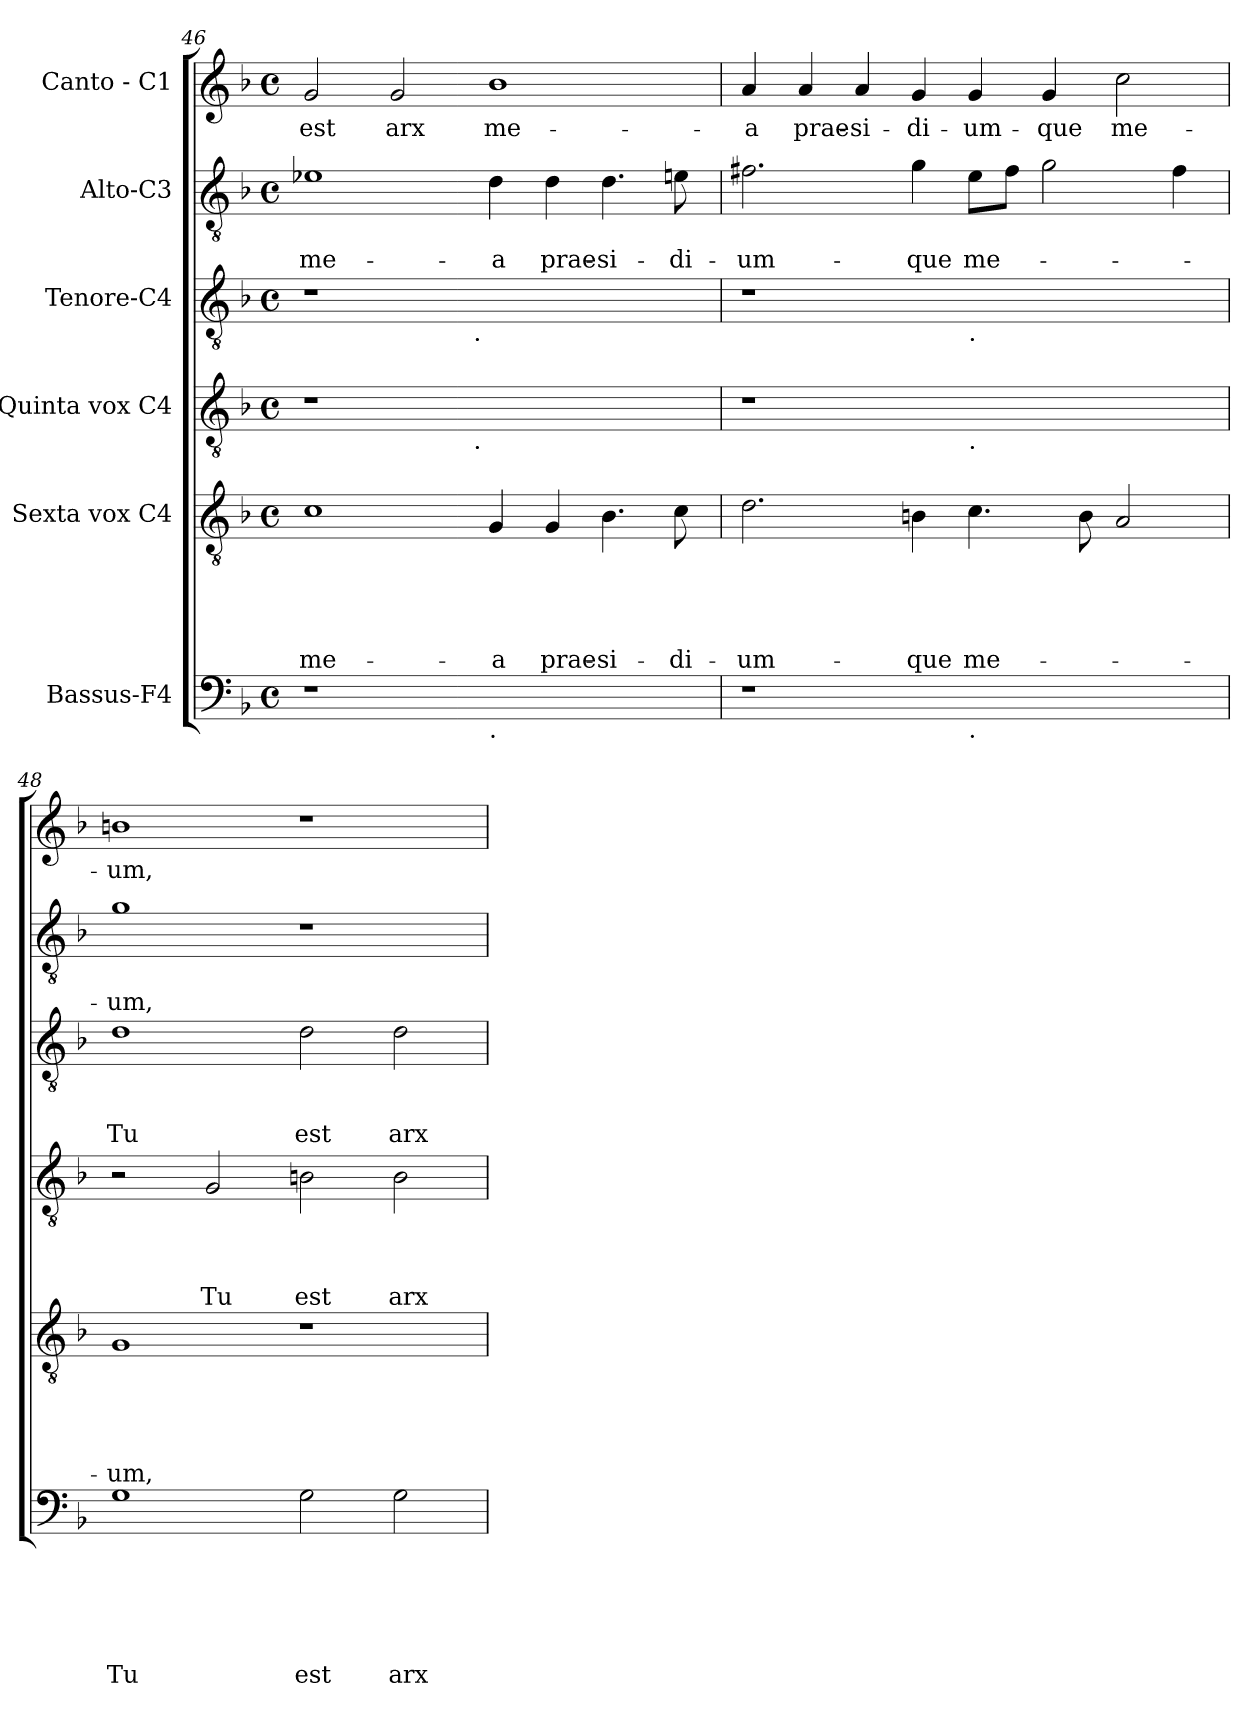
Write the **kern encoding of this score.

**kern	**text	**text	**text	**text	**text	**text	**kern	**text	**text	**text	**text	**text	**kern	**text	**text	**text	**text	**kern	**text	**text	**text	**kern	**text	**text	**kern	**text
*part6	*part6	*part6	*part6	*part6	*part6	*part6	*part5	*part5	*part5	*part5	*part5	*part5	*part4	*part4	*part4	*part4	*part4	*part3	*part3	*part3	*part3	*part2	*part2	*part2	*part1	*part1
*staff6	*staff6	*staff6	*staff6	*staff6	*staff6	*staff6	*staff5	*staff5	*staff5	*staff5	*staff5	*staff5	*staff4	*staff4	*staff4	*staff4	*staff4	*staff3	*staff3	*staff3	*staff3	*staff2	*staff2	*staff2	*staff1	*staff1
*I"Bassus-F4	*	*	*	*	*	*	*I"Sexta vox C4	*	*	*	*	*	*I"Quinta vox C4	*	*	*	*	*I"Tenore-C4	*	*	*	*I"Alto-C3	*	*	*I"Canto - C1	*
*clefF4	*	*	*	*	*	*	*clefGv2	*	*	*	*	*	*clefGv2	*	*	*	*	*clefGv2	*	*	*	*clefGv2	*	*	*clefG2	*
*k[b-]	*	*	*	*	*	*	*k[b-]	*	*	*	*	*	*k[b-]	*	*	*	*	*k[b-]	*	*	*	*k[b-]	*	*	*k[b-]	*
*F:	*	*	*	*	*	*	*F:	*	*	*	*	*	*F:	*	*	*	*	*F:	*	*	*	*F:	*	*	*F:	*
*M4/4	*	*	*	*	*	*	*M4/4	*	*	*	*	*	*M4/4	*	*	*	*	*M4/4	*	*	*	*M4/4	*	*	*M4/4	*
*met(c)	*	*	*	*	*	*	*met(c)	*	*	*	*	*	*met(c)	*	*	*	*	*met(c)	*	*	*	*met(c)	*	*	*met(c)	*
=46	=46	=46	=46	=46	=46	=46	=46	=46	=46	=46	=46	=46	=46	=46	=46	=46	=46	=46	=46	=46	=46	=46	=46	=46	=46	=46
!	!	!	!	!	!	!	!	!	!	!	!	!LO:LY:b	!	!	!	!	!	!	!	!	!	!	!	!LO:LY:b	!	!LO:LY:b
*	*	*	*	*	*	*	*	*	*	*	*	*	*^	*	*	*	*	*^	*	*	*	*	*	*	*	*
1r	.	.	.	.	.	.	1c	.	.	.	.	me-	1r	2ryy	.	.	.	.	1r	2ryy	.	.	.	1e-X	.	me-	2g/	est
!	!	!	!	!	!	!	!	!	!	!	!	!	!	!	!	!	!	!	!	!	!	!	!	!	!	!	!	!LO:LY:b
.	.	.	.	.	.	.	.	.	.	.	.	.	.	4...ryy	.	.	.	.	.	4...ryy	.	.	.	.	.	.	2g/	arx
!	!	!	!	!	!	!	!	!	!	!	!	!	!	!	!	!	!	!	!	!LO:TX:b:t=.	!	!	!	!	!	!	!	!
!	!	!	!	!	!	!	!	!	!	!	!	!	!	!LO:TX:b:t=.	!	!	!	!	!	!	!	!	!	!	!	!	!	!
.	.	.	.	.	.	.	.	.	.	.	.	.	.	1ryy	.	.	.	.	.	1ryy	.	.	.	.	.	.	.	.
!LO:TX:b:t=.	!	!	!	!	!	!	!	!	!	!	!	!	!	!	!	!	!	!	!	!	!	!	!	!	!	!	!	!
!	!	!	!	!	!	!	!	!	!	!	!	!LO:LY:b	!	!	!	!	!	!	!	!	!	!	!	!	!	!LO:LY:b	!	!LO:LY:b
1ryy	.	.	.	.	.	.	4G/	.	.	.	.	-a	1ryy	.	.	.	.	.	1ryy	.	.	.	.	4d\	.	-a	1b-	me-
!	!	!	!	!	!	!	!	!	!	!	!	!LO:LY:b	!	!	!	!	!	!	!	!	!	!	!	!	!	!LO:LY:b	!	!
.	.	.	.	.	.	.	4G/	.	.	.	.	prae-	.	.	.	.	.	.	.	.	.	.	.	4d\	.	prae-	.	.
!	!	!	!	!	!	!	!	!	!	!	!	!LO:LY:b	!	!	!	!	!	!	!	!	!	!	!	!	!	!LO:LY:b	!	!
.	.	.	.	.	.	.	4.B-\	.	.	.	.	-si-	.	.	.	.	.	.	.	.	.	.	.	4.d\	.	-si-	.	.
!	!	!	!	!	!	!	!	!	!	!	!	!LO:LY:b	!	!	!	!	!	!	!	!	!	!	!	!	!	!LO:LY:b	!	!
.	.	.	.	.	.	.	8c\	.	.	.	.	-di-	.	.	.	.	.	.	.	.	.	.	.	8en\	.	-di-	.	.
.	.	.	.	.	.	.	.	.	.	.	.	.	.	32ryy	.	.	.	.	.	32ryy	.	.	.	.	.	.	.	.
!!LO:PB:g=z
=47	=47	=47	=47	=47	=47	=47	=47	=47	=47	=47	=47	=47	=47	=47	=47	=47	=47	=47	=47	=47	=47	=47	=47	=47	=47	=47	=47	=47
!	!	!	!	!	!	!	!	!	!	!	!	!LO:LY:b	!	!	!	!	!	!	!	!	!	!	!	!	!	!LO:LY:b	!	!LO:LY:b
*	*	*	*	*	*	*	*	*	*	*	*	*	*v	*v	*	*	*	*	*	*	*	*	*	*	*	*	*	*
*	*	*	*	*	*	*	*	*	*	*	*	*	*	*	*	*	*	*v	*v	*	*	*	*	*	*	*	*
1r	.	.	.	.	.	.	2.d\	.	.	.	.	-um-	1r	.	.	.	.	1r	.	.	.	2.f#X\	.	-um-	4a/	-a
!	!	!	!	!	!	!	!	!	!	!	!	!	!	!	!	!	!	!	!	!	!	!	!	!	!	!LO:LY:b
.	.	.	.	.	.	.	.	.	.	.	.	.	.	.	.	.	.	.	.	.	.	.	.	.	4a/	prae-
!	!	!	!	!	!	!	!	!	!	!	!	!	!	!	!	!	!	!	!	!	!	!	!	!	!	!LO:LY:b
.	.	.	.	.	.	.	.	.	.	.	.	.	.	.	.	.	.	.	.	.	.	.	.	.	4a/	-si-
!	!	!	!	!	!	!	!	!	!	!	!	!LO:LY:b	!	!	!	!	!	!	!	!	!	!	!	!LO:LY:b	!	!LO:LY:b
.	.	.	.	.	.	.	4Bn\	.	.	.	.	-que	.	.	.	.	.	.	.	.	.	4g\	.	-que	4g/	-di-
!	!	!	!	!	!	!	!	!	!	!	!	!	!	!	!	!	!	!LO:TX:b:t=.	!	!	!	!	!	!	!	!
!	!	!	!	!	!	!	!	!	!	!	!	!	!LO:TX:b:t=.	!	!	!	!	!	!	!	!	!	!	!	!	!
!LO:TX:b:t=.	!	!	!	!	!	!	!	!	!	!	!	!	!	!	!	!	!	!	!	!	!	!	!	!	!	!
!	!	!	!	!	!	!	!	!	!	!	!	!LO:LY:b	!	!	!	!	!	!	!	!	!	!	!	!LO:LY:b	!	!LO:LY:b
1ryy	.	.	.	.	.	.	4.c\	.	.	.	.	me-	1ryy	.	.	.	.	1ryy	.	.	.	8e\L	.	me-	4g/	-um-
.	.	.	.	.	.	.	.	.	.	.	.	.	.	.	.	.	.	.	.	.	.	8f#\J	.	.	.	.
!	!	!	!	!	!	!	!	!	!	!	!	!	!	!	!	!	!	!	!	!	!	!	!	!	!	!LO:LY:b
.	.	.	.	.	.	.	.	.	.	.	.	.	.	.	.	.	.	.	.	.	.	2g\	.	.	4g/	-que
.	.	.	.	.	.	.	8B\	.	.	.	.	.	.	.	.	.	.	.	.	.	.	.	.	.	.	.
!	!	!	!	!	!	!	!	!	!	!	!	!	!	!	!	!	!	!	!	!	!	!	!	!	!	!LO:LY:b
.	.	.	.	.	.	.	2A/	.	.	.	.	.	.	.	.	.	.	.	.	.	.	.	.	.	2cc\	me-
.	.	.	.	.	.	.	.	.	.	.	.	.	.	.	.	.	.	.	.	.	.	4f#\	.	.	.	.
=48	=48	=48	=48	=48	=48	=48	=48	=48	=48	=48	=48	=48	=48	=48	=48	=48	=48	=48	=48	=48	=48	=48	=48	=48	=48	=48
!	!	!	!	!	!	!LO:LY:b	!	!	!	!	!	!LO:LY:b	!	!	!	!	!	!	!	!	!LO:LY:b	!	!	!LO:LY:b	!	!LO:LY:b
1G	.	.	.	.	.	Tu	1G	.	.	.	.	-um,	2r	.	.	.	.	1d	.	.	Tu	1g	.	-um,	1bn	-um,
!	!	!	!	!	!	!	!	!	!	!	!	!	!	!	!	!	!LO:LY:b	!	!	!	!	!	!	!	!	!
.	.	.	.	.	.	.	.	.	.	.	.	.	2G/	.	.	.	Tu	.	.	.	.	.	.	.	.	.
!	!	!	!	!	!	!LO:LY:b	!	!	!	!	!	!	!	!	!	!	!LO:LY:b	!	!	!	!LO:LY:b	!	!	!	!	!
2G\	.	.	.	.	.	est	1r	.	.	.	.	.	2Bn\	.	.	.	est	2d\	.	.	est	1r	.	.	1r	.
!	!	!	!	!	!	!LO:LY:b	!	!	!	!	!	!	!	!	!	!	!LO:LY:b	!	!	!	!LO:LY:b	!	!	!	!	!
2G\	.	.	.	.	.	arx	.	.	.	.	.	.	2B\	.	.	.	arx	2d\	.	.	arx	.	.	.	.	.
=	=	=	=	=	=	=	=	=	=	=	=	=	=	=	=	=	=	=	=	=	=	=	=	=	=	=
*-	*-	*-	*-	*-	*-	*-	*-	*-	*-	*-	*-	*-	*-	*-	*-	*-	*-	*-	*-	*-	*-	*-	*-	*-	*-	*-
